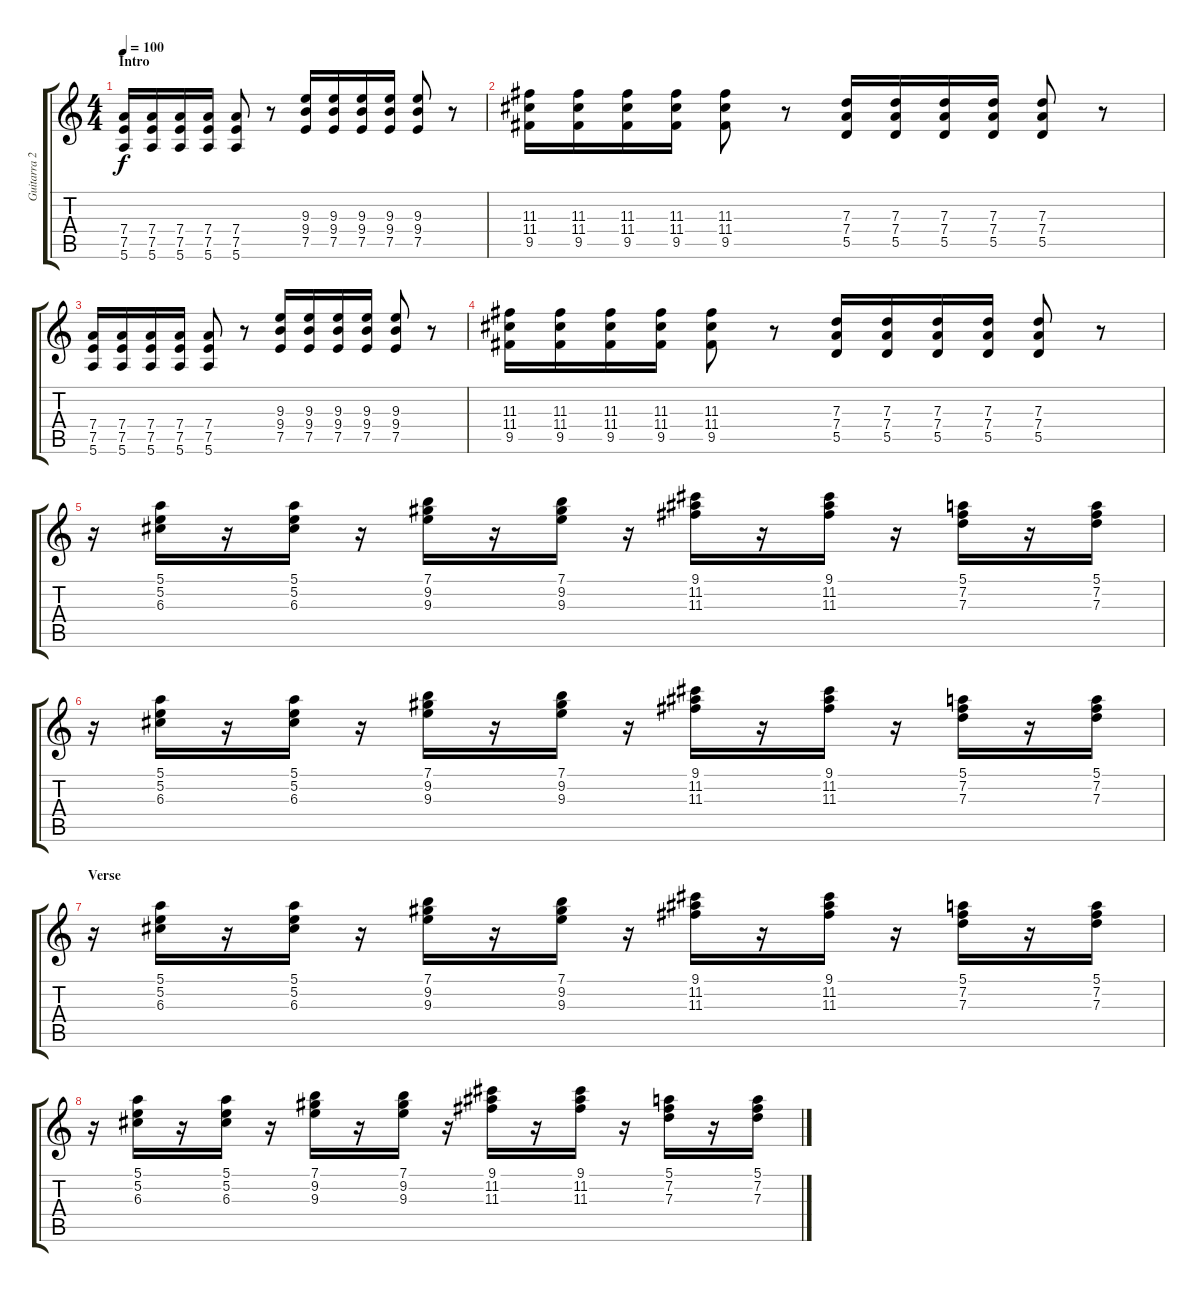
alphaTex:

\track ("Guitarra 2 - Erik" "Guitarra 2") {instrument distortionguitar}
\staff {score tabs}
\tuning (E4 B3 G3 D3 A2 E2) {hide}
\ts (4 4)
\section ("" "Intro")
\tempo 100
\clef g2
\ks c
(7.4 7.5 5.6).16{dy f instrument distortionguitar} (7.4 7.5 5.6).16 (7.4 7.5 5.6).16 (7.4 7.5 5.6).16 (7.4 7.5 5.6).8 r.8 (9.3 9.4 7.5).16 (9.3 9.4 7.5).16 (9.3 9.4 7.5).16 (9.3 9.4 7.5).16 (9.3 9.4 7.5).8 r.8 |
(11.3 11.4 9.5).16 (11.3 11.4 9.5).16 (11.3 11.4 9.5).16 (11.3 11.4 9.5).16 (11.3 11.4 9.5).8 r.8 (7.3 7.4 5.5).16 (7.3 7.4 5.5).16 (7.3 7.4 5.5).16 (7.3 7.4 5.5).16 (7.3 7.4 5.5).8 r.8 |
(7.4 7.5 5.6).16 (7.4 7.5 5.6).16 (7.4 7.5 5.6).16 (7.4 7.5 5.6).16 (7.4 7.5 5.6).8 r.8 (9.3 9.4 7.5).16 (9.3 9.4 7.5).16 (9.3 9.4 7.5).16 (9.3 9.4 7.5).16 (9.3 9.4 7.5).8 r.8 |
(11.3 11.4 9.5).16 (11.3 11.4 9.5).16 (11.3 11.4 9.5).16 (11.3 11.4 9.5).16 (11.3 11.4 9.5).8 r.8 (7.3 7.4 5.5).16 (7.3 7.4 5.5).16 (7.3 7.4 5.5).16 (7.3 7.4 5.5).16 (7.3 7.4 5.5).8 r.8 |
r.16 (5.1 5.2 6.3).16 r.16 (5.1 5.2 6.3).16 r.16 (7.1 9.2 9.3).16 r.16 (7.1 9.2 9.3).16 r.16 (9.1 11.2 11.3).16 r.16 (9.1 11.2 11.3).16 r.16 (5.1 7.2 7.3).16 r.16 (5.1 7.2 7.3).16 |
r.16 (5.1 5.2 6.3).16 r.16 (5.1 5.2 6.3).16 r.16 (7.1 9.2 9.3).16 r.16 (7.1 9.2 9.3).16 r.16 (9.1 11.2 11.3).16 r.16 (9.1 11.2 11.3).16 r.16 (5.1 7.2 7.3).16 r.16 (5.1 7.2 7.3).16 |
\section ("" "Verse")
r.16 (5.1 5.2 6.3).16 r.16 (5.1 5.2 6.3).16 r.16 (7.1 9.2 9.3).16 r.16 (7.1 9.2 9.3).16 r.16 (9.1 11.2 11.3).16 r.16 (9.1 11.2 11.3).16 r.16 (5.1 7.2 7.3).16 r.16 (5.1 7.2 7.3).16 |
r.16 (5.1 5.2 6.3).16 r.16 (5.1 5.2 6.3).16 r.16 (7.1 9.2 9.3).16 r.16 (7.1 9.2 9.3).16 r.16 (9.1 11.2 11.3).16 r.16 (9.1 11.2 11.3).16 r.16 (5.1 7.2 7.3).16 r.16 (5.1 7.2 7.3).16
